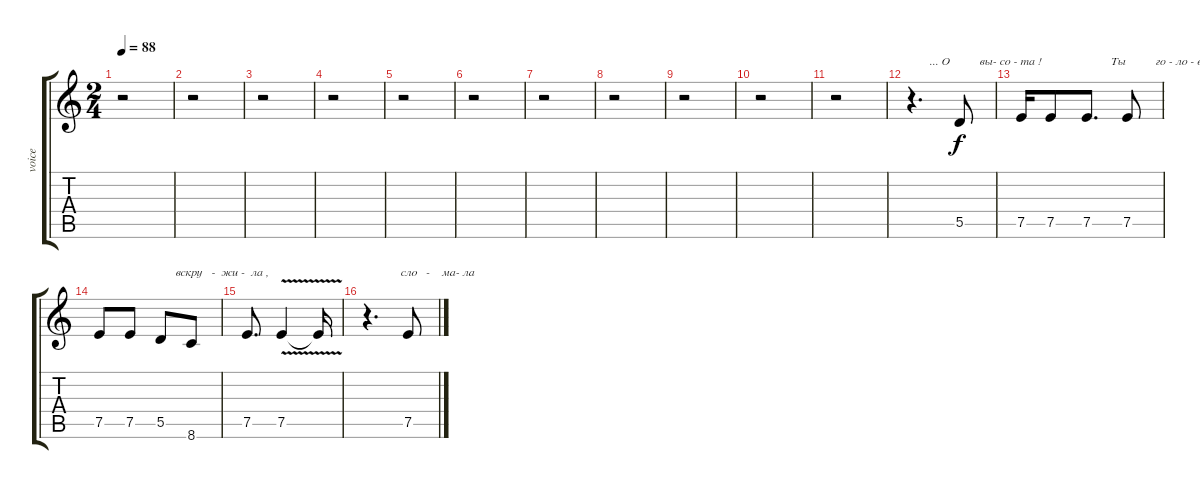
\track ("voice" "voice") {instrument synthbass1}
\staff {score tabs}
\tuning (E4 B3 G3 D3 A2 E2) {hide}
\ts (2 4)
\tempo 88
\clef g2
\ks c
r.2{dy f} |
r.2 |
r.2 |
r.2 |
r.2 |
r.2 |
r.2 |
r.2 |
r.2 |
r.2 |
r.2 |
r.4{d txt "      ... О          вы- со - та !"} 5.5.8 |
7.5.16 7.5.8 7.5.8{d txt "        Ты          го - ло - ву"} 7.5.8 |
7.5.8 7.5.8 5.5.8{txt "     вскру   -  жи -  ла ,"} 8.6.8 |
7.5.8{d} 7.5{v}.4 7.5{t}.16 |
r.4{d txt "           сло   -    ма- ла"} 7.5.8
